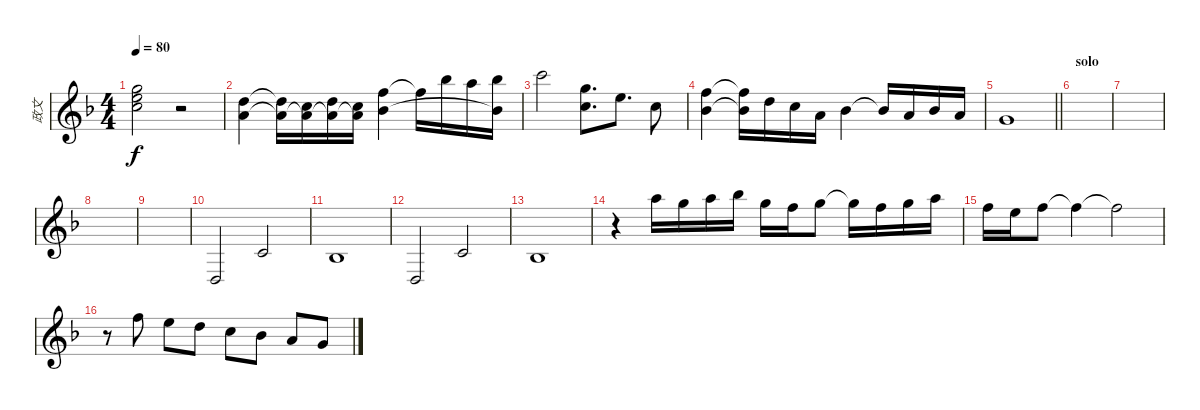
\track ("政文" "政文") {instrument stringensemble1}
\staff {score}
\tuning (E4 B3 G3 D3 A2 E2) {hide}
\ts (4 4)
\tempo 80
\clef g2
\ks f
(13.2 21.3 29.4).2{dy f} r.2 |
(10.1 10.2).4 (10.1{t} 10.2{t}).16 (8.1 10.2{t}).16 (10.1 10.2{t}).16 (8.1 10.2{t}).16 (13.1 11.2).4 13.1{t}.16 18.1.16 17.1.16 (18.1 11.2{t}).16 |
20.1.2 (20.2 17.3).8{d} 21.3.8{d} 22.4.8 |
(18.2 20.4).4 (18.2{t} 20.4{t}).16 19.3.16 17.3.16 19.4.16 20.4.4 20.4{t}.16 19.4.16 20.4.16 19.4.16 |
\barLineRight lightlight
17.4.1 |
\section ("" "solo")
|
|
|
|
0.4.2 1.2.2 |
3.3.1 |
0.4.2 1.2.2 |
3.3.1 |
r.4 17.1.16 15.1.16 17.1.16 18.1.16 15.1.16 13.1.16 15.1.8 15.1{t}.16 13.1.16 15.1.16 17.1.16 |
13.1.16 12.1.16 13.1.8 13.1{t}.4 13.1{t}.2 |
r.8 13.1.8 12.1.8 10.1.8 8.1.8 6.1.8 5.1.8 3.1.8
